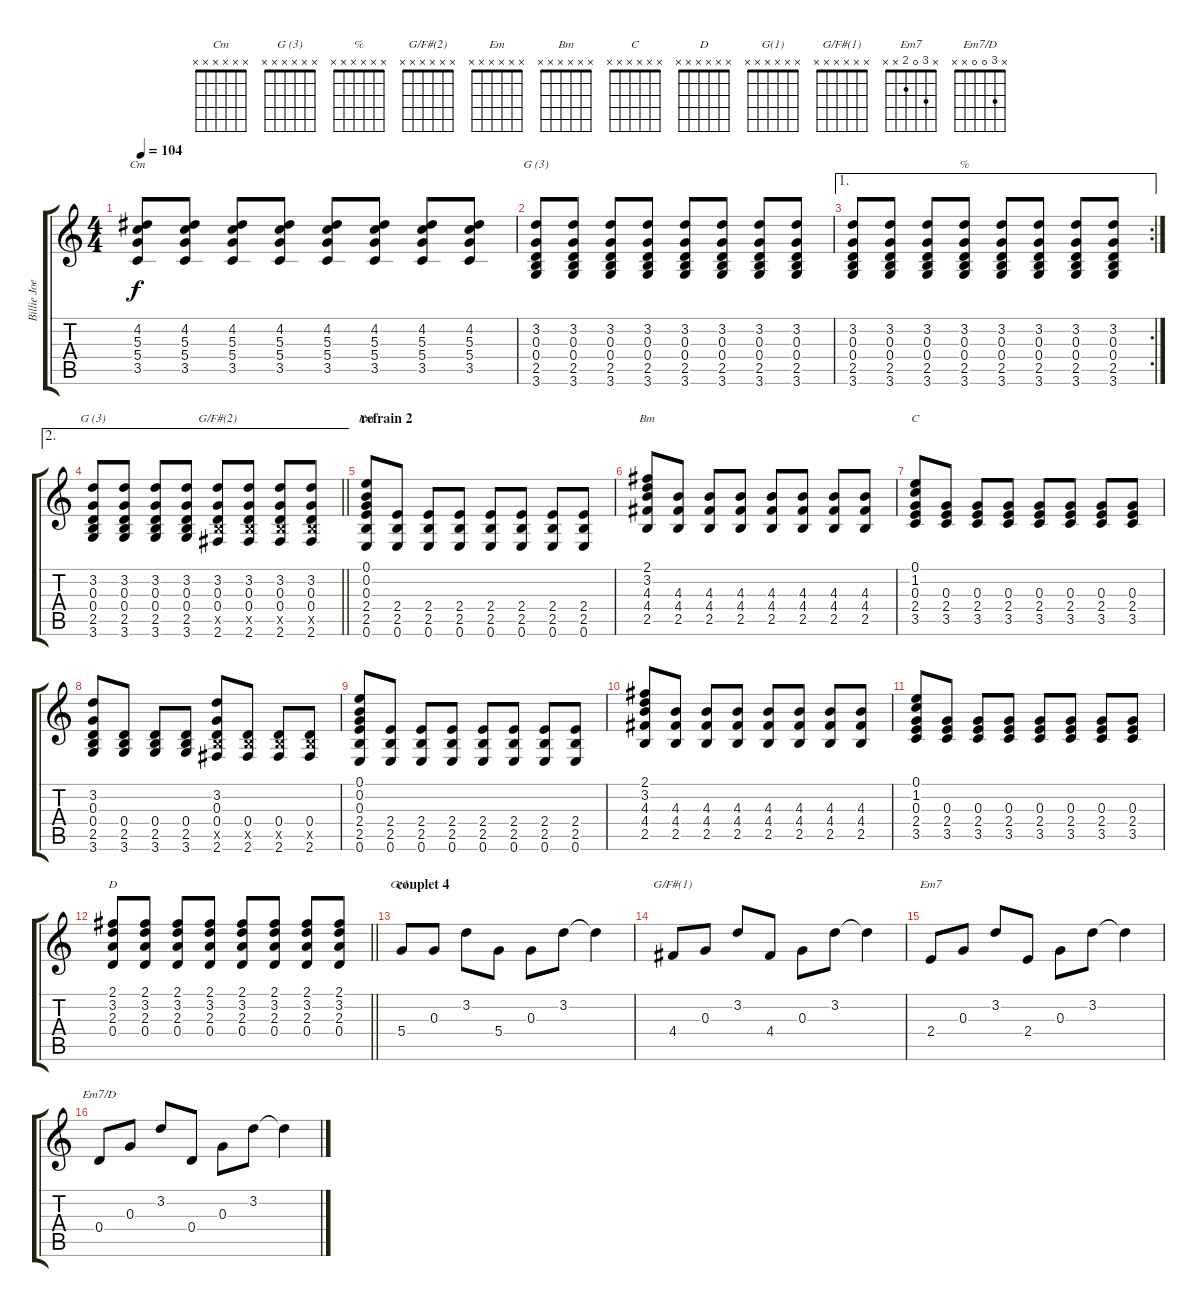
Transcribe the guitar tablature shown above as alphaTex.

\track ("Billie Joe Armstrong" "Billie Joe") {instrument acousticguitarsteel}
\staff {score tabs}
\tuning (E4 B3 G3 D3 A2 E2) {hide}
\chord ("Cm" x x x x x x)
\chord ("G (3)" x 3 0 0 2 3)
\chord ("%" x x x x x x)
\chord ("G (3)" x x x x x x)
\chord ("G/F#(2)" x x x x x x)
\chord ("Em" x x x x x x)
\chord ("Bm" x x x x x x)
\chord ("C" x x x x x x)
\chord ("D" x x x x x x)
\chord ("G(1)" x x x x x x)
\chord ("G/F#(1)" x x x x x x)
\chord ("Em7" x 3 0 2 x x)
\chord ("Em7/D" x 3 0 0 x x)
\ts (4 4)
\tempo 104
\clef g2
\ks c
(4.2 5.3 5.4 3.5).8{ch "Cm" dy f} (4.2 5.3 5.4 3.5).8 (4.2 5.3 5.4 3.5).8 (4.2 5.3 5.4 3.5).8 (4.2 5.3 5.4 3.5).8 (4.2 5.3 5.4 3.5).8 (4.2 5.3 5.4 3.5).8 (4.2 5.3 5.4 3.5).8 |
(3.2 0.3 0.4 2.5 3.6).8{ch "G (3)"} (3.2 0.3 0.4 2.5 3.6).8 (3.2 0.3 0.4 2.5 3.6).8 (3.2 0.3 0.4 2.5 3.6).8 (3.2 0.3 0.4 2.5 3.6).8 (3.2 0.3 0.4 2.5 3.6).8 (3.2 0.3 0.4 2.5 3.6).8 (3.2 0.3 0.4 2.5 3.6).8 |
\ae 1
\rc 2
(3.2 0.3 0.4 2.5 3.6).8 (3.2 0.3 0.4 2.5 3.6).8 (3.2 0.3 0.4 2.5 3.6).8 (3.2 0.3 0.4 2.5 3.6).8{ch "%"} (3.2 0.3 0.4 2.5 3.6).8 (3.2 0.3 0.4 2.5 3.6).8 (3.2 0.3 0.4 2.5 3.6).8 (3.2 0.3 0.4 2.5 3.6).8 |
\ae 2
\barLineRight lightlight
(3.2 0.3 0.4 2.5 3.6).8{ch "G (3)"} (3.2 0.3 0.4 2.5 3.6).8 (3.2 0.3 0.4 2.5 3.6).8 (3.2 0.3 0.4 2.5 3.6).8 (3.2 0.3 0.4 2.5{x} 2.6).8{ch "G/F#(2)"} (3.2 0.3 0.4 2.5{x} 2.6).8 (3.2 0.3 0.4 2.5{x} 2.6).8 (3.2 0.3 0.4 2.5{x} 2.6).8 |
\section ("" "refrain 2")
(0.1 0.2 0.3 2.4 2.5 0.6).8{ch "Em"} (2.4 2.5 0.6).8 (2.4 2.5 0.6).8 (2.4 2.5 0.6).8 (2.4 2.5 0.6).8 (2.4 2.5 0.6).8 (2.4 2.5 0.6).8 (2.4 2.5 0.6).8 |
(2.1 3.2 4.3 4.4 2.5).8{ch "Bm"} (4.3 4.4 2.5).8 (4.3 4.4 2.5).8 (4.3 4.4 2.5).8 (4.3 4.4 2.5).8 (4.3 4.4 2.5).8 (4.3 4.4 2.5).8 (4.3 4.4 2.5).8 |
(0.1 1.2 0.3 2.4 3.5).8{ch "C"} (0.3 2.4 3.5).8 (0.3 2.4 3.5).8 (0.3 2.4 3.5).8 (0.3 2.4 3.5).8 (0.3 2.4 3.5).8 (0.3 2.4 3.5).8 (0.3 2.4 3.5).8 |
(3.2 0.3 0.4 2.5 3.6).8 (0.4 2.5 3.6).8 (0.4 2.5 3.6).8 (0.4 2.5 3.6).8 (3.2 0.3 0.4 2.5{x} 2.6).8 (0.4 2.5{x} 2.6).8 (0.4 2.5{x} 2.6).8 (0.4 2.5{x} 2.6).8 |
(0.1 0.2 0.3 2.4 2.5 0.6).8 (2.4 2.5 0.6).8 (2.4 2.5 0.6).8 (2.4 2.5 0.6).8 (2.4 2.5 0.6).8 (2.4 2.5 0.6).8 (2.4 2.5 0.6).8 (2.4 2.5 0.6).8 |
(2.1 3.2 4.3 4.4 2.5).8 (4.3 4.4 2.5).8 (4.3 4.4 2.5).8 (4.3 4.4 2.5).8 (4.3 4.4 2.5).8 (4.3 4.4 2.5).8 (4.3 4.4 2.5).8 (4.3 4.4 2.5).8 |
(0.1 1.2 0.3 2.4 3.5).8 (0.3 2.4 3.5).8 (0.3 2.4 3.5).8 (0.3 2.4 3.5).8 (0.3 2.4 3.5).8 (0.3 2.4 3.5).8 (0.3 2.4 3.5).8 (0.3 2.4 3.5).8 |
\barLineRight lightlight
(2.1 3.2 2.3 0.4).8{ch "D"} (2.1 3.2 2.3 0.4).8 (2.1 3.2 2.3 0.4).8 (2.1 3.2 2.3 0.4).8 (2.1 3.2 2.3 0.4).8 (2.1 3.2 2.3 0.4).8 (2.1 3.2 2.3 0.4).8 (2.1 3.2 2.3 0.4).8 |
\section ("" "couplet 4")
5.4.8{ch "G(1)"} 0.3.8 3.2.8 5.4.8 0.3.8 3.2.8 3.2{t}.4 |
4.4.8{ch "G/F#(1)"} 0.3.8 3.2.8 4.4.8 0.3.8 3.2.8 3.2{t}.4 |
2.4.8{ch "Em7"} 0.3.8 3.2.8 2.4.8 0.3.8 3.2.8 3.2{t}.4 |
0.4.8{ch "Em7/D"} 0.3.8 3.2.8 0.4.8 0.3.8 3.2.8 3.2{t}.4
